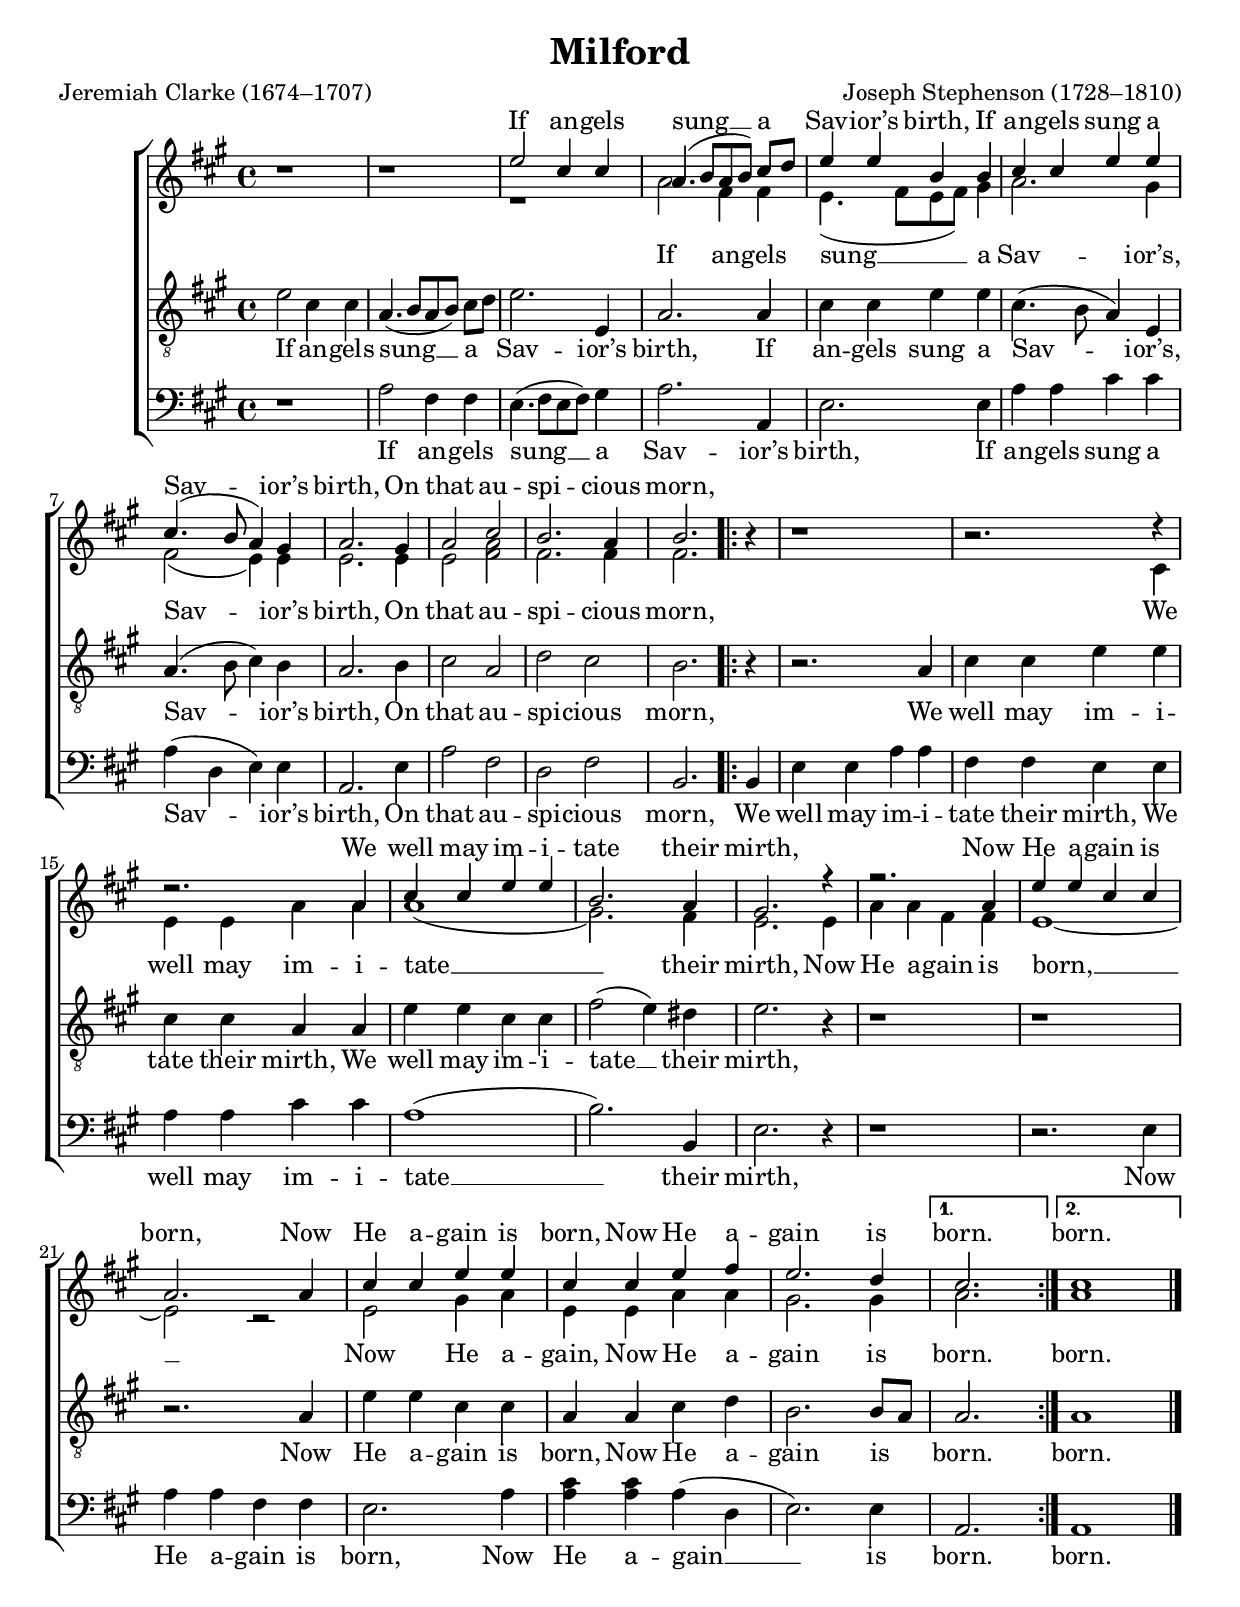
\version "2.14.2"
\include "util.ly"
\header {
  title = "Milford"
  poet = "Jeremiah Clarke (1674–1707)"
  composer = "Joseph Stephenson (1728–1810)"
  %tagline = \markup { "from " \italic "The American Vocalist: a selection of tunes, anthems, sentences, and hymns, old and new" ", 1849, via " \italic "hymnary.org"}
}

global = {
  \key a \major
  \time 4/4
  \autoBeamOff
  %\override DynamicLineSpanner #'staff-padding = #0.0
  %\override DynamicLineSpanner #'Y-extent = #'(-1 . 1)
}

sopMusic = \relative c'' {
  b1\rest |
  b1\rest |
  e2 cis4 cis |
  a4.( b8[ a b]) cis[ d] |
  e4 e b b |
  cis cis e e |
  cis4.( b8 a4) gis |
  a2. gis4 |
  a2 cis |
  b2. a4 |
  \partial 2. b2.
  \repeat volta 2 {
    \partial 4 b4\rest |
    b1\rest |
    
    b2.\rest d4\rest |
    d2.\rest a4 |
    cis4 cis e e |
    b2. a4 |
    gis2. r4 |
    r2. a4 |
    e'4 e cis cis |
    a2. a4 |
    cis cis e e |
    cis cis e fis |
    e2. d4 |
  }
  \alternative {
    {
      \partial 2. cis2.
    }
    {
      cis1 \bar "|."
    }
  }
}
sopWords = \lyricmode {
  If an -- gels sung __ a Sav -- ior’s birth,
  If an -- gels sung a Sav -- ior’s birth,
  On that au -- spi -- cious morn,
  
  We well may im -- i -- tate their mirth,
  Now He a -- gain is born,
  Now He a -- gain is born,
  Now He a -- gain is born.
  
  born.
}

altoMusic = \relative c' {
  s1 |
  s1 |
  r1 |
  a'2 fis4 fis |
  e4.( fis8[ e fis]) gis4 |
  a2. gis4 |
  fis2( e4) e |
  e2. e4 |
  e2 <fis a> |
  fis2. fis4 |
  fis2. |
  \repeat volta 2 {
    s4 |
    s1 |
    
    s2. cis4 |
    e e a a |
    a1( |
    gis2.) fis4 |
    e2. e4 |
    a a fis fis |
    e1~|
    e2 r2 |
    e2 gis4 a |
    e e a a |
    gis2. gis4 |
  }
  \alternative {
    {
      a2.
    }
    {
      a1
    }
  }
}
altoWords = \lyricmode {
  If an -- gels sung __ a Sav -- ior’s, Sav -- ior’s birth,
  On that au -- spi -- cious morn,
  
  We well may im -- i -- tate __ their mirth,
  Now He a -- gain is born, __
  Now He a -- gain,
  Now He a -- gain is born.
  
  born.
}
altoWordsII = \lyricmode {
%\markup\italic
  \set stanza = #"2. "
  \set ignoreMelismata = ##t
}
altoWordsIII = \lyricmode {
  \set stanza = #"3. "
  \set ignoreMelismata = ##t
}
altoWordsIV = \lyricmode {
  \set stanza = #"4. "
  \set ignoreMelismata = ##t
}
altoWordsV = \lyricmode {
  \set stanza = #"5. "
  \set ignoreMelismata = ##t
}
altoWordsVI = \lyricmode {
  \set stanza = #"6. "
  \set ignoreMelismata = ##t
}
tenorMusic = \relative c' {
  e2 cis4 cis |
  a4.( b8[ a b]) cis[ d] |
  e2. e,4 |
  a2. a4 |
  cis cis e e |
  cis4.( b8 a4) e |
  a4.( b8 cis4) b |
  a2. b4 |
  cis2 a |
  d cis |
  b2.
  \repeat volta 2 {
    r4 |
    r2. a4 |
    cis cis e e |
    cis cis a a |
    e' e cis cis |
    fis2( e4) dis |
    e2. r4 |
    r1 |
    r1 |
    r2. a,4 |
    e' e cis cis |
    a a cis d |
    b2. b8[ a] |
  }
  \alternative {
    {
      a2.
    }
    {
      a1
    }
  }
}
tenorWords = \lyricmode {
  If an -- gels sung __ a Sav -- ior’s birth,
  If an -- gels sung a Sav -- ior’s, Sav -- ior’s birth,
  On that au -- spi -- cious morn,
  
  We well may im -- i -- tate their mirth,
  We well may im -- i -- tate __ their mirth,
  Now He a -- gain is born,
  Now He a -- gain is born.
  
  born.
}

bassMusic = \relative c' {
  r1 |
  a2 fis4 fis |
  e4.( fis8[ e fis]) gis4 |
  a2. a,4 |
  e'2. e4 |
  a a cis cis |
  a( d, e) e |
  a,2. e'4 |
  a2 fis |
  d fis |
  b,2. |
  \repeat volta 2 {
    b4 |
    e e a a |
    
    fis fis e e |
    a a cis cis |
    a1( |
    b2.) b,4 |
    e2. r4 |
    r1 |
    r2. e4 |
    a a fis fis |
    e2. a4 |
    <a cis> <a cis> a( d, |
    e2.) e4 |
  }
  \alternative {
    {
      a,2.
    }
    {
      a1
    }
  }
}
bassWords = \lyricmode {
  If an -- gels sung __ a Sav -- ior’s birth,
  If an -- gels sung a Sav -- ior’s birth,
  On that au -- spi -- cious morn,
  
  We well may im -- i -- tate their mirth,
  We well may im -- i -- tate __ their mirth,
  Now He a -- gain is born,
  Now He a -- gain __ is born.
  
  born.
}

pianoRH = \relative c' {
  
}
pianoLH = \relative c' {
  
}

\score {
  <<
   \new ChoirStaff <<
    \new Staff = women <<
      \new Voice = "sopranos" { << \global \voiceOne \sopMusic >> }
      \new Voice = "altos" { << \global \voiceTwo \altoMusic >> }
    >>
    \new Staff = tenors <<
      \clef "G_8"
      \new Voice = "tenors" { << \global \tenorMusic >> }
    >>
    \new Staff = basses <<
      \clef bass
      \new Voice = "basses" { << \global \bassMusic >> }
    >>
    \new Lyrics \with { alignAboveContext = #"women" \override VerticalAxisGroup #'nonstaff-relatedstaff-spacing = #'((basic-distance . 1))} \lyricsto "sopranos" \sopWords
    \new Lyrics \with { alignBelowContext = #"women" } \lyricsto "altos" \altoWords
   
    \new Lyrics \with { alignBelowContext = #"tenors" \override VerticalAxisGroup #'nonstaff-relatedstaff-spacing = #'((basic-distance . 1)) } \lyricsto "tenors" \tenorWords
    \new Lyrics \with { alignBelowContext = #"basses" \override VerticalAxisGroup #'nonstaff-relatedstaff-spacing = #'((basic-distance . 1)) } \lyricsto "basses" \bassWords
  >>
%    \new PianoStaff << \new Staff { \new Voice { \pianoRH } } \new Staff { \clef "bass" \pianoLH } >>
  >>
  \layout { }
  
}

\score {
  \unfoldRepeats

  <<
   \new ChoirStaff <<
    \new Staff = women <<
      \new Voice = "sopranos" { << \global \voiceOne \sopMusic >> }
      \new Voice = "altos" { << \global \voiceTwo \altoMusic >> }
    >>
    \new Staff = tenors <<
      \clef "G_8"
      \new Voice = "tenors" { << \global \tenorMusic >> }
    >>
    \new Staff = basses <<
      \clef bass
      \new Voice = "basses" { << \global \bassMusic >> }
    >>
    \new Lyrics \with { alignAboveContext = #"women" \override VerticalAxisGroup #'nonstaff-relatedstaff-spacing = #'((basic-distance . 1))} \lyricsto "sopranos" \sopWords
    \new Lyrics \with { alignBelowContext = #"women" } \lyricsto "altos" \altoWords
   
    \new Lyrics \with { alignBelowContext = #"tenors" \override VerticalAxisGroup #'nonstaff-relatedstaff-spacing = #'((basic-distance . 1)) } \lyricsto "tenors" \tenorWords
    \new Lyrics \with { alignBelowContext = #"basses" \override VerticalAxisGroup #'nonstaff-relatedstaff-spacing = #'((basic-distance . 1)) } \lyricsto "basses" \bassWords
  >>
%    \new PianoStaff << \new Staff { \new Voice { \pianoRH } } \new Staff { \clef "bass" \pianoLH } >>
  >>
  
  \midi {
    \tempo 4 = 180
    \set Staff.midiInstrument = "flute"
  
    \context {
      \Voice
      \remove "Dynamic_performer"
    }
  }
}

